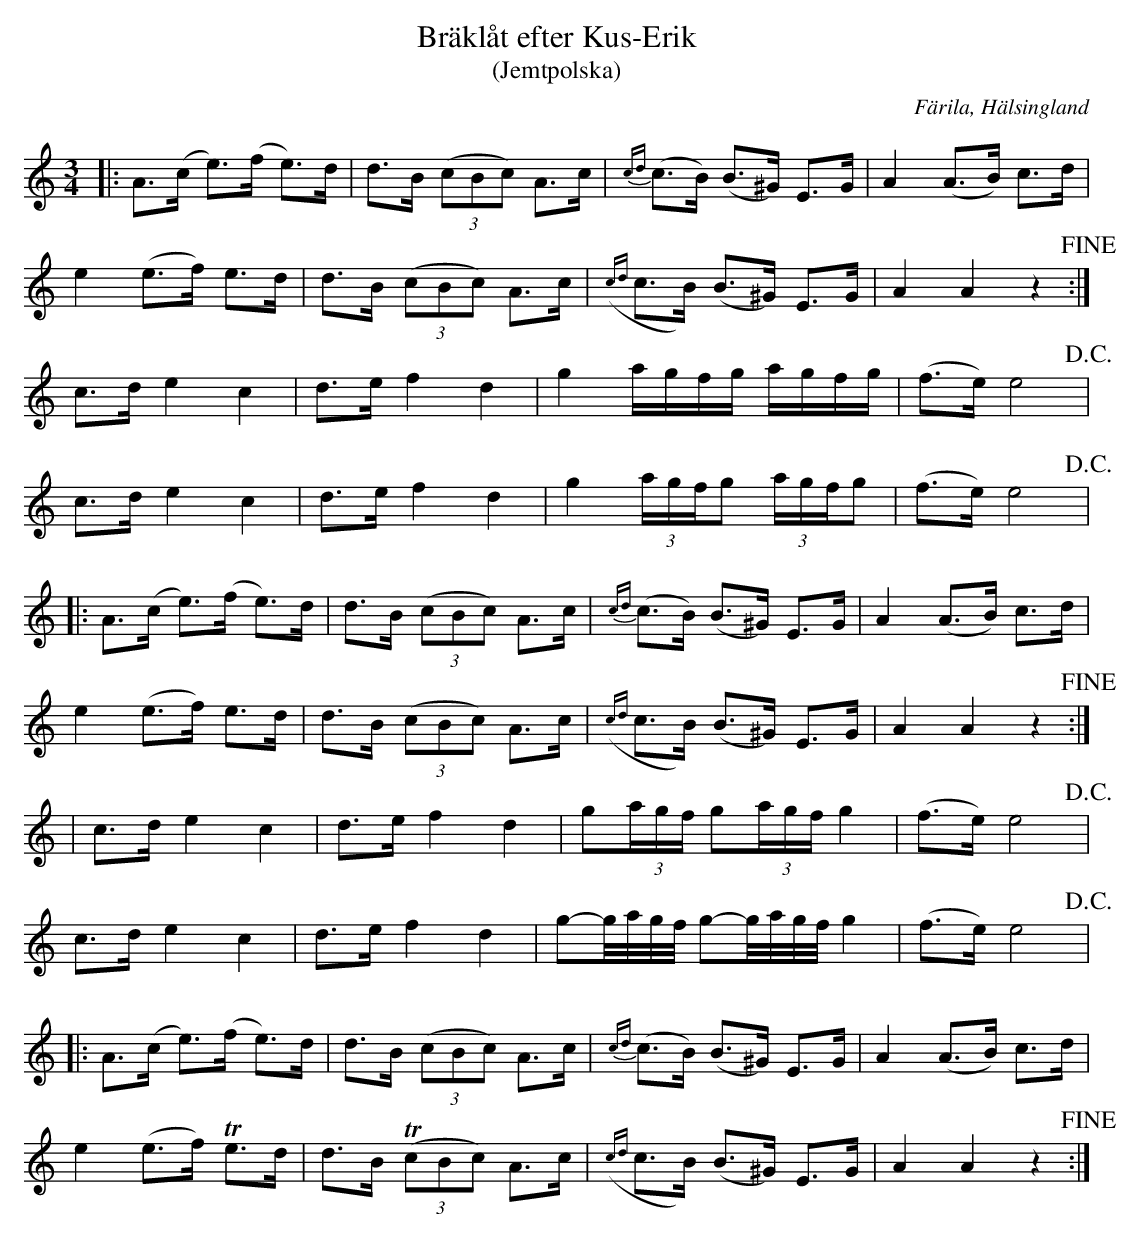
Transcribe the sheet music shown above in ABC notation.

X:1
T: Bräklåt efter Kus-Erik
T: (Jemtpolska)
O: Färila, Hälsingland
M: 3/4
L: 1/8
K: Am
|:A>(c e>)(f e)>d | d>B ((3cBc) A>c | {cd}(c>B) (B>^G)   E>G      | A2    (A>B) c>d  |
e2   (e>f) e>d  | d>B ((3cBc) A>c | ({cd}c>B)    (B>^G)   E>G      | A2    A2    z2  !fine! :|
K: C
c>d  e2    c2   | d>e f2      d2  | g2        a/g/f/g/ a/g/f/g/ | (f>e) e4 !D.C.!       |
c>d  e2    c2   | d>e f2      d2  | g2        (3a/g/f/g (3a/g/f/g | (f>e) e4 !D.C.!       |
|:A>(c e>)(f e)>d | d>B ((3cBc) A>c | {cd}(c>B) (B>^G)   E>G      | A2    (A>B) c>d  |
e2   (e>f) e>d  | d>B ((3cBc) A>c | ({cd}c>B)    (B>^G)   E>G      | A2    A2    z2  !fine! :|
K: C
|c>d  e2    c2   | d>e f2      d2  | g(3a/g/f/        g(3a/g/f/ g2 | (f>e) e4 !D.C.!       |
c>d  e2    c2   | d>e f2      d2  | g-g//a//g//f//        g-g//a//g//f// g2  | (f>e) e4 !D.C.!       |
|:A>(c e>)(f e)>d | d>B ((3cBc) A>c | {cd}(c>B) (B>^G)   E>G      | A2    (A>B) c>d  |
e2   (e>f) Te>d  | d>B ((3TcBc) A>c | ({cd}c>B)    (B>^G)   E>G      | A2    A2    z2  !fine! :|
